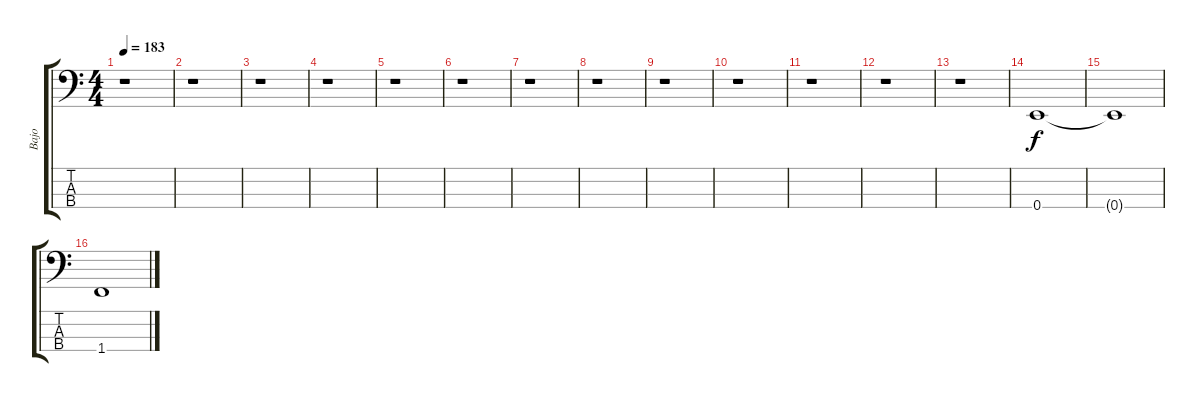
\track ("Bajo" "Bajo") {instrument electricbasspick}
\staff {score tabs}
\tuning (G2 D2 A1 E1) {hide}
\ts (4 4)
\tempo 183
\clef f4
\ks c
r.1{dy f instrument electricbasspick} |
r.1 |
r.1 |
r.1 |
r.1 |
r.1 |
r.1 |
r.1 |
r.1 |
r.1 |
r.1 |
r.1 |
r.1 |
0.4.1 |
0.4{t}.1 |
1.4.1
